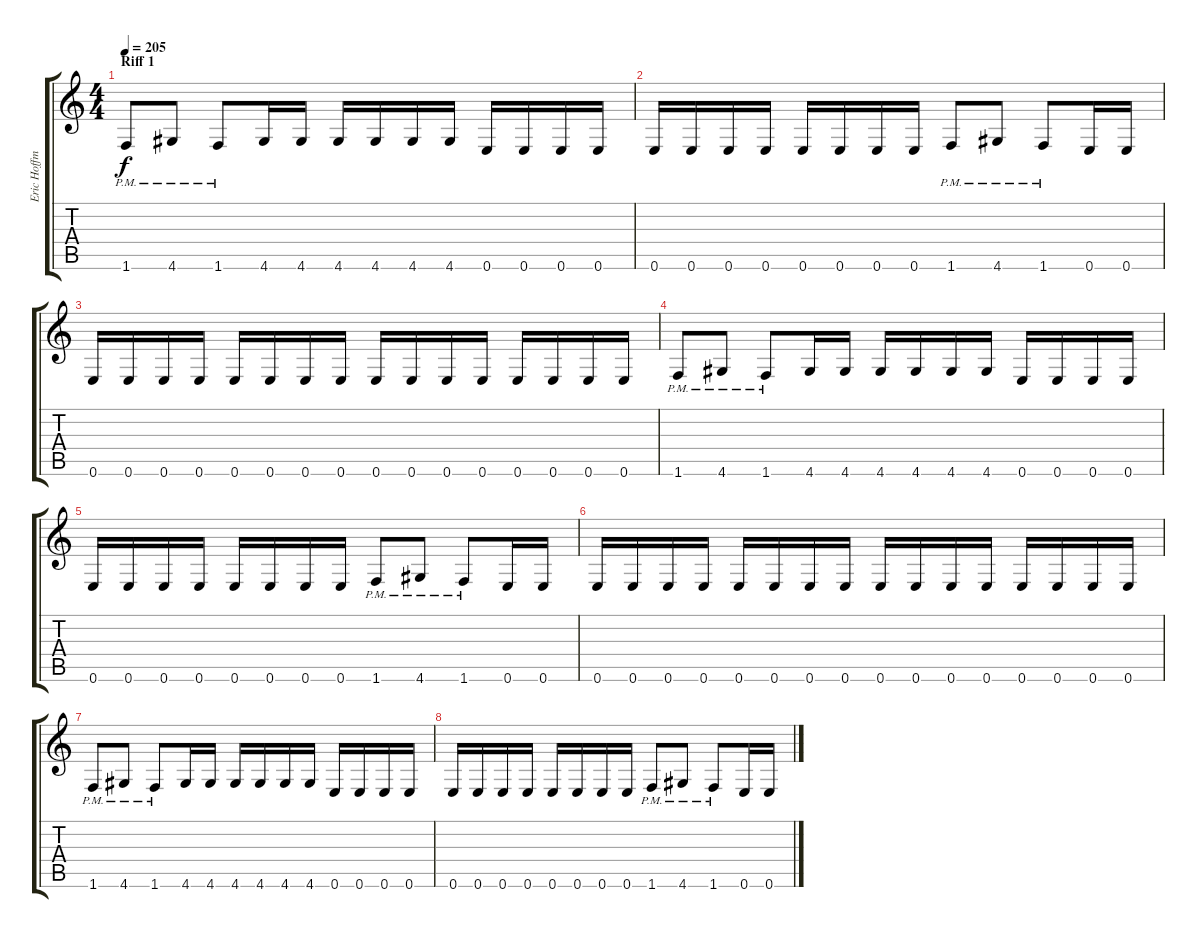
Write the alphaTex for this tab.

\track ("Eric Hoffman" "Eric Hoffm") {instrument overdrivenguitar}
\staff {score tabs}
\tuning (E4 B3 G3 D3 A2 E2) {hide}
\ts (4 4)
\section ("" "Riff 1")
\tempo 205
\clef g2
\ks c
1.6{pm}.8{dy f} 4.6{pm}.8 1.6{pm}.8 4.6.16 4.6.16 4.6.16 4.6.16 4.6.16 4.6.16 0.6.16 0.6.16 0.6.16 0.6.16 |
0.6.16 0.6.16 0.6.16 0.6.16 0.6.16 0.6.16 0.6.16 0.6.16 1.6{pm}.8 4.6{pm}.8 1.6{pm}.8 0.6.16 0.6.16 |
0.6.16 0.6.16 0.6.16 0.6.16 0.6.16 0.6.16 0.6.16 0.6.16 0.6.16 0.6.16 0.6.16 0.6.16 0.6.16 0.6.16 0.6.16 0.6.16 |
1.6{pm}.8 4.6{pm}.8 1.6{pm}.8 4.6.16 4.6.16 4.6.16 4.6.16 4.6.16 4.6.16 0.6.16 0.6.16 0.6.16 0.6.16 |
0.6.16 0.6.16 0.6.16 0.6.16 0.6.16 0.6.16 0.6.16 0.6.16 1.6{pm}.8 4.6{pm}.8 1.6{pm}.8 0.6.16 0.6.16 |
0.6.16 0.6.16 0.6.16 0.6.16 0.6.16 0.6.16 0.6.16 0.6.16 0.6.16 0.6.16 0.6.16 0.6.16 0.6.16 0.6.16 0.6.16 0.6.16 |
1.6{pm}.8 4.6{pm}.8 1.6{pm}.8 4.6.16 4.6.16 4.6.16 4.6.16 4.6.16 4.6.16 0.6.16 0.6.16 0.6.16 0.6.16 |
0.6.16 0.6.16 0.6.16 0.6.16 0.6.16 0.6.16 0.6.16 0.6.16 1.6{pm}.8 4.6{pm}.8 1.6{pm}.8 0.6.16 0.6.16
